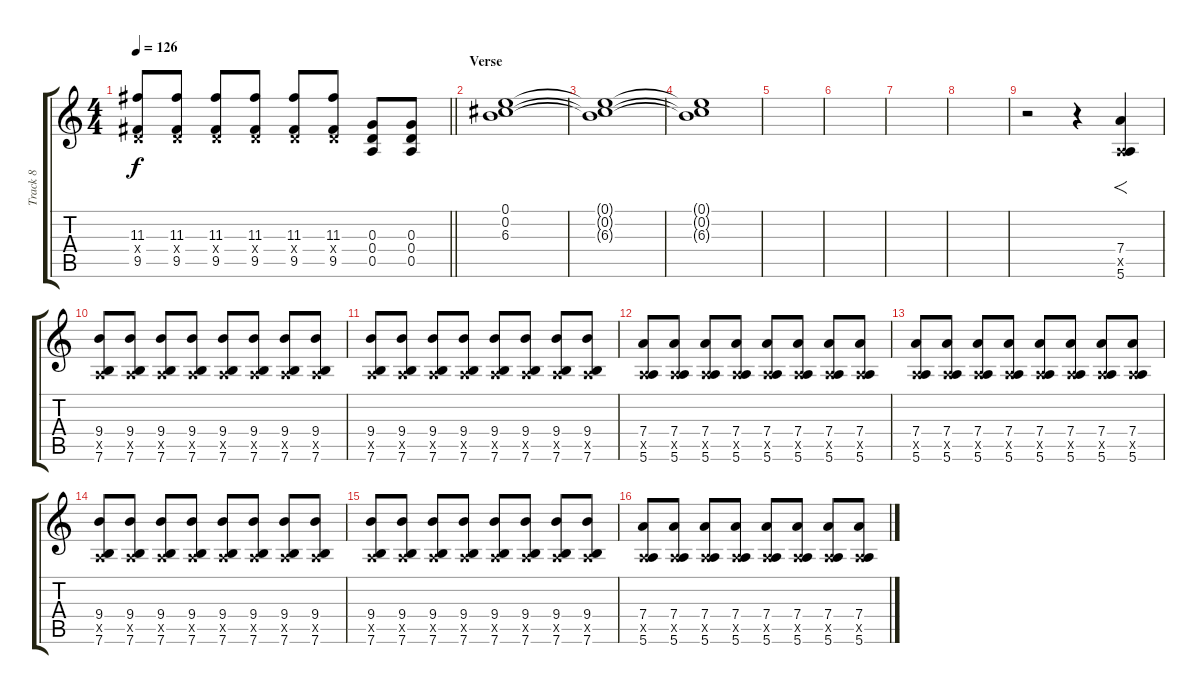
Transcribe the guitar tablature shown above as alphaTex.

\track ("Track 8" "Track 8") {instrument distortionguitar}
\staff {score tabs}
\tuning (E4 B3 G3 D3 A2 E2) {hide}
\ts (4 4)
\tempo 126
\clef g2
\barLineRight lightlight
\ks c
(11.3 0.4{x} 9.5).8{dy f} (11.3 0.4{x} 9.5).8 (11.3 0.4{x} 9.5).8 (11.3 0.4{x} 9.5).8 (11.3 0.4{x} 9.5).8 (11.3 0.4{x} 9.5).8 (0.3 0.4 0.5).8 (0.3 0.4 0.5).8 |
\section ("" "Verse")
(0.1 0.2 6.3).1 |
(0.1{t} 0.2{t} 6.3{t}).1 |
(0.1{t} 0.2{t} 6.3{t}).1 |
|
|
|
|
r.2 r.4 (7.4 0.5{x} 5.6).4{f} |
(9.4 0.5{x} 7.6).8 (9.4 0.5{x} 7.6).8 (9.4 0.5{x} 7.6).8 (9.4 0.5{x} 7.6).8 (9.4 0.5{x} 7.6).8 (9.4 0.5{x} 7.6).8 (9.4 0.5{x} 7.6).8 (9.4 0.5{x} 7.6).8 |
(9.4 0.5{x} 7.6).8 (9.4 0.5{x} 7.6).8 (9.4 0.5{x} 7.6).8 (9.4 0.5{x} 7.6).8 (9.4 0.5{x} 7.6).8 (9.4 0.5{x} 7.6).8 (9.4 0.5{x} 7.6).8 (9.4 0.5{x} 7.6).8 |
(7.4 0.5{x} 5.6).8 (7.4 0.5{x} 5.6).8 (7.4 0.5{x} 5.6).8 (7.4 0.5{x} 5.6).8 (7.4 0.5{x} 5.6).8 (7.4 0.5{x} 5.6).8 (7.4 0.5{x} 5.6).8 (7.4 0.5{x} 5.6).8 |
(7.4 0.5{x} 5.6).8 (7.4 0.5{x} 5.6).8 (7.4 0.5{x} 5.6).8 (7.4 0.5{x} 5.6).8 (7.4 0.5{x} 5.6).8 (7.4 0.5{x} 5.6).8 (7.4 0.5{x} 5.6).8 (7.4 0.5{x} 5.6).8 |
(9.4 0.5{x} 7.6).8 (9.4 0.5{x} 7.6).8 (9.4 0.5{x} 7.6).8 (9.4 0.5{x} 7.6).8 (9.4 0.5{x} 7.6).8 (9.4 0.5{x} 7.6).8 (9.4 0.5{x} 7.6).8 (9.4 0.5{x} 7.6).8 |
(9.4 0.5{x} 7.6).8 (9.4 0.5{x} 7.6).8 (9.4 0.5{x} 7.6).8 (9.4 0.5{x} 7.6).8 (9.4 0.5{x} 7.6).8 (9.4 0.5{x} 7.6).8 (9.4 0.5{x} 7.6).8 (9.4 0.5{x} 7.6).8 |
(7.4 0.5{x} 5.6).8 (7.4 0.5{x} 5.6).8 (7.4 0.5{x} 5.6).8 (7.4 0.5{x} 5.6).8 (7.4 0.5{x} 5.6).8 (7.4 0.5{x} 5.6).8 (7.4 0.5{x} 5.6).8 (7.4 0.5{x} 5.6).8
